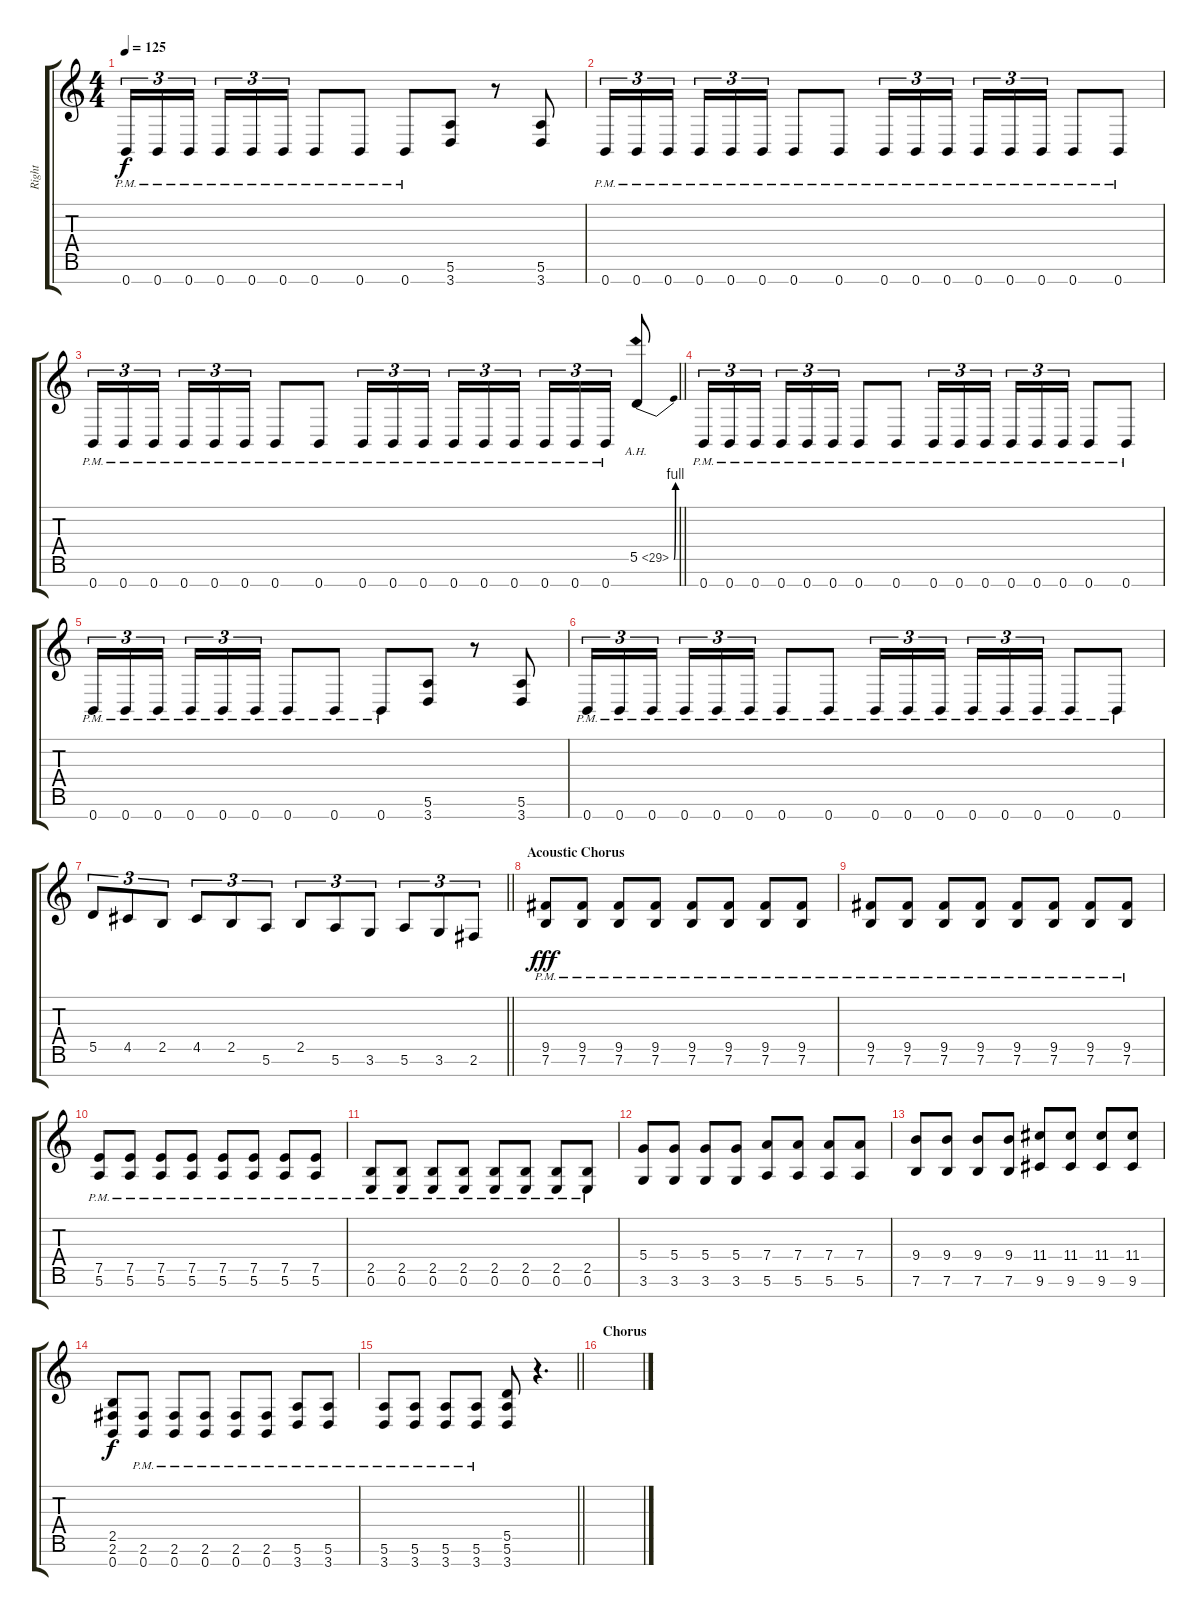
\track ("Right" "Right") {instrument distortionguitar}
\staff {score tabs}
\tuning (E4 B3 G3 D3 A2 E2 B1) {hide}
\ts (4 4)
\tempo 125
\clef g2
\ks c
0.7{pm}.16{tu (3 2) dy f} 0.7{pm}.16{tu (3 2)} 0.7{pm}.16{tu (3 2) beam splitsecondary} 0.7{pm}.16{tu (3 2)} 0.7{pm}.16{tu (3 2)} 0.7{pm}.16{tu (3 2)} 0.7{pm}.8 0.7{pm}.8 0.7{pm}.8 (5.6 3.7).8 r.8 (5.6 3.7).8 |
0.7{pm}.16{tu (3 2)} 0.7{pm}.16{tu (3 2)} 0.7{pm}.16{tu (3 2) beam splitsecondary} 0.7{pm}.16{tu (3 2)} 0.7{pm}.16{tu (3 2)} 0.7{pm}.16{tu (3 2)} 0.7{pm}.8 0.7{pm}.8 0.7{pm}.16{tu (3 2)} 0.7{pm}.16{tu (3 2)} 0.7{pm}.16{tu (3 2) beam splitsecondary} 0.7{pm}.16{tu (3 2)} 0.7{pm}.16{tu (3 2)} 0.7{pm}.16{tu (3 2)} 0.7{pm}.8 0.7{pm}.8 |
\barLineRight lightlight
0.7{pm}.16{tu (3 2)} 0.7{pm}.16{tu (3 2)} 0.7{pm}.16{tu (3 2) beam splitsecondary} 0.7{pm}.16{tu (3 2)} 0.7{pm}.16{tu (3 2)} 0.7{pm}.16{tu (3 2)} 0.7{pm}.8 0.7{pm}.8 0.7{pm}.16{tu (3 2)} 0.7{pm}.16{tu (3 2)} 0.7{pm}.16{tu (3 2) beam splitsecondary} 0.7{pm}.16{tu (3 2)} 0.7{pm}.16{tu (3 2)} 0.7{pm}.16{tu (3 2)} 0.7{pm}.16{tu (3 2)} 0.7{pm}.16{tu (3 2)} 0.7{pm}.16{tu (3 2)} 5.5{be (bend 0 0 60 4) ah 24}.8 |
0.7{pm}.16{tu (3 2)} 0.7{pm}.16{tu (3 2)} 0.7{pm}.16{tu (3 2) beam splitsecondary} 0.7{pm}.16{tu (3 2)} 0.7{pm}.16{tu (3 2)} 0.7{pm}.16{tu (3 2)} 0.7{pm}.8 0.7{pm}.8 0.7{pm}.16{tu (3 2)} 0.7{pm}.16{tu (3 2)} 0.7{pm}.16{tu (3 2) beam splitsecondary} 0.7{pm}.16{tu (3 2)} 0.7{pm}.16{tu (3 2)} 0.7{pm}.16{tu (3 2)} 0.7{pm}.8 0.7{pm}.8 |
0.7{pm}.16{tu (3 2)} 0.7{pm}.16{tu (3 2)} 0.7{pm}.16{tu (3 2) beam splitsecondary} 0.7{pm}.16{tu (3 2)} 0.7{pm}.16{tu (3 2)} 0.7{pm}.16{tu (3 2)} 0.7{pm}.8 0.7{pm}.8 0.7{pm}.8 (5.6 3.7).8 r.8 (5.6 3.7).8 |
0.7{pm}.16{tu (3 2)} 0.7{pm}.16{tu (3 2)} 0.7{pm}.16{tu (3 2) beam splitsecondary} 0.7{pm}.16{tu (3 2)} 0.7{pm}.16{tu (3 2)} 0.7{pm}.16{tu (3 2)} 0.7{pm}.8 0.7{pm}.8 0.7{pm}.16{tu (3 2)} 0.7{pm}.16{tu (3 2)} 0.7{pm}.16{tu (3 2) beam splitsecondary} 0.7{pm}.16{tu (3 2)} 0.7{pm}.16{tu (3 2)} 0.7{pm}.16{tu (3 2)} 0.7{pm}.8 0.7{pm}.8 |
\barLineRight lightlight
5.5.8{tu (3 2)} 4.5.8{tu (3 2)} 2.5.8{tu (3 2)} 4.5.8{tu (3 2)} 2.5.8{tu (3 2)} 5.6.8{tu (3 2)} 2.5.8{tu (3 2)} 5.6.8{tu (3 2)} 3.6.8{tu (3 2)} 5.6.8{tu (3 2)} 3.6.8{tu (3 2)} 2.6.8{tu (3 2)} |
\section ("" "Acoustic Chorus")
(9.5{pm} 7.6{pm}).8{dy fff volume 11 instrument electricguitarmuted} (9.5{pm} 7.6{pm}).8 (9.5{pm} 7.6{pm}).8 (9.5{pm} 7.6{pm}).8 (9.5{pm} 7.6{pm}).8 (9.5{pm} 7.6{pm}).8 (9.5{pm} 7.6{pm}).8 (9.5{pm} 7.6{pm}).8 |
(9.5{pm} 7.6{pm}).8 (9.5{pm} 7.6{pm}).8 (9.5{pm} 7.6{pm}).8 (9.5{pm} 7.6{pm}).8 (9.5{pm} 7.6{pm}).8 (9.5{pm} 7.6{pm}).8 (9.5{pm} 7.6{pm}).8 (9.5{pm} 7.6{pm}).8 |
(7.5{pm} 5.6{pm}).8 (7.5{pm} 5.6{pm}).8 (7.5{pm} 5.6{pm}).8 (7.5{pm} 5.6{pm}).8 (7.5{pm} 5.6{pm}).8 (7.5{pm} 5.6{pm}).8 (7.5{pm} 5.6{pm}).8 (7.5{pm} 5.6{pm}).8 |
(2.5{pm} 0.6{pm}).8 (2.5{pm} 0.6{pm}).8 (2.5{pm} 0.6{pm}).8 (2.5{pm} 0.6{pm}).8 (2.5{pm} 0.6{pm}).8 (2.5{pm} 0.6{pm}).8 (2.5{pm} 0.6{pm}).8 (2.5{pm} 0.6{pm}).8 |
(5.4 3.6).8 (5.4 3.6).8 (5.4 3.6).8 (5.4 3.6).8 (7.4 5.6).8 (7.4 5.6).8 (7.4 5.6).8 (7.4 5.6).8 |
(9.4 7.6).8 (9.4 7.6).8 (9.4 7.6).8 (9.4 7.6).8 (11.4 9.6).8 (11.4 9.6).8 (11.4 9.6).8 (11.4 9.6).8 |
(2.5 2.6 0.7).8{dy f instrument distortionguitar} (2.6{pm} 0.7{pm}).8 (2.6{pm} 0.7{pm}).8 (2.6{pm} 0.7{pm}).8 (2.6{pm} 0.7{pm}).8 (2.6{pm} 0.7{pm}).8 (5.6{pm} 3.7{pm}).8 (5.6{pm} 3.7{pm}).8 |
\barLineRight lightlight
(5.6{pm} 3.7{pm}).8 (5.6{pm} 3.7{pm}).8 (5.6{pm} 3.7{pm}).8 (5.6{pm} 3.7{pm}).8 (5.5 5.6 3.7).8 r.4{d} |
\section ("" "Chorus")
